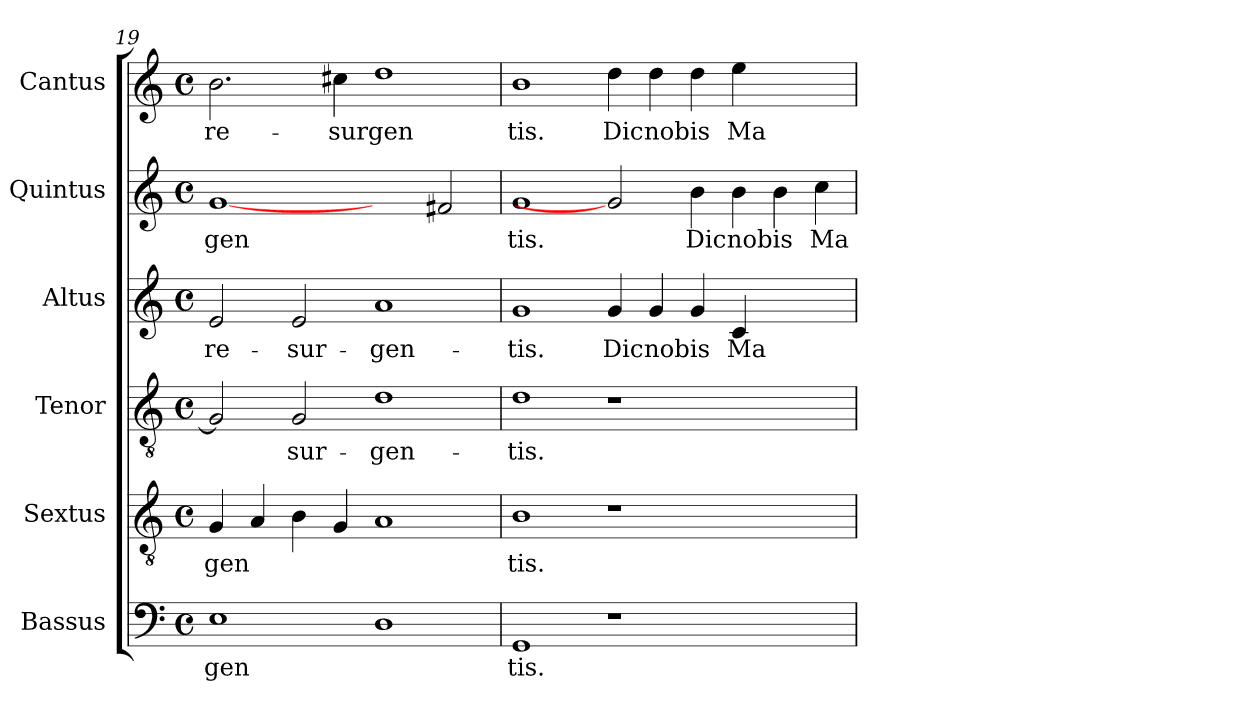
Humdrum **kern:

**kern	**text	**kern	**text	**kern	**text	**kern	**text	**kern	**text	**kern	**text
*part6	*part6	*part5	*part5	*part4	*part4	*part3	*part3	*part2	*part2	*part1	*part1
*staff6	*staff6	*staff5	*staff5	*staff4	*staff4	*staff3	*staff3	*staff2	*staff2	*staff1	*staff1
*I"Bassus	*	*I"Sextus	*	*I"Tenor	*	*I"Altus	*	*I"Quintus	*	*I"Cantus	*
*clefF4	*	*clefGv2	*	*clefGv2	*	*clefG2	*	*clefG2	*	*clefG2	*
*k[]	*	*k[]	*	*k[]	*	*k[]	*	*k[]	*	*k[]	*
*C:	*	*C:	*	*C:	*	*C:	*	*C:	*	*C:	*
*M4/4	*	*M4/4	*	*M4/4	*	*M4/4	*	*M4/4	*	*M4/4	*
*met(c)	*	*met(c)	*	*met(c)	*	*met(c)	*	*met(c)	*	*met(c)	*
=19	=19	=19	=19	=19	=19	=19	=19	=19	=19	=19	=19
!	!LO:LY:b:cj	!	!LO:LY:b:cj	!	!LO:LY:b:cj	!	!LO:LY:b:cj	!	!LO:LY:b:cj	!	!LO:LY:b:cj
1E	-gen-	4G/	-gen-	2G/]	--	2e/	re-	[1g	-gen-	2.b\	re-
!	!	!	!LO:LY:b:cj	!	!	!	!	!	!	!	!
.	.	4A/	--	.	.	.	.	.	.	.	.
!	!	!	!LO:LY:b:cj	!	!LO:LY:b:cj	!	!LO:LY:b:cj	!	!	!	!
.	.	4B\	--	2G/	-sur-	2e/	-sur-	.	.	.	.
!	!	!	!LO:LY:b:cj	!	!	!	!	!	!	!	!LO:LY:b:cj
.	.	4G/	--	.	.	.	.	.	.	4cc#X\	-surgen-
!	!LO:LY:b:cj	!	!LO:LY:b:cj	!	!LO:LY:b:cj	!	!LO:LY:b:cj	!	!	!	!LO:LY:b:cj
1D	--	1A	--	1d	-gen-	1a	-gen-	2ryy	.	1dd	--
!	!	!	!	!	!	!	!	!	!LO:LY:b:cj	!	!
.	.	.	.	.	.	.	.	2f#X/	--	.	.
=20	=20	=20	=20	=20	=20	=20	=20	=20	=20	=20	=20
!	!LO:LY:b:cj	!	!LO:LY:b:cj	!	!LO:LY:b:cj	!	!LO:LY:b:cj	!	!LO:LY:b:cj	!	!LO:LY:b:cj
1GG	-tis.	1B	-tis.	1d	-tis.	1g	-tis.	1g	-tis.	1b	-tis.
!	!	!	!	!	!	!	!LO:LY:b:cj	!	!	!	!LO:LY:b:cj
1r	.	1r	.	1r	.	4g/	Dic	2g]	.	4dd\	Dic
!	!	!	!	!	!	!	!LO:LY:b:cj	!	!	!	!LO:LY:b:cj
.	.	.	.	.	.	4g/	nobis	.	.	4dd\	nobis
!	!	!	!	!	!	!	!LO:LY:b:cj	!	!LO:LY:b:cj	!	!LO:LY:b:cj
.	.	.	.	.	.	4g/	.	4b\	Dic	4dd\	.
!	!	!	!	!	!	!	!LO:LY:b:cj	!	!LO:LY:b:cj	!	!LO:LY:b:cj
.	.	.	.	.	.	4c/	Ma-	4b\	nobis	4ee\	Ma-
!	!	!	!	!	!	!	!	!	!LO:LY:b:cj	!	!
2ryy	.	2ryy	.	2ryy	.	2ryy	.	4b\	.	2ryy	.
!	!	!	!	!	!	!	!	!	!LO:LY:b:cj	!	!
.	.	.	.	.	.	.	.	4cc\	Ma-	.	.
=	=	=	=	=	=	=	=	=	=	=	=
*-	*-	*-	*-	*-	*-	*-	*-	*-	*-	*-	*-
